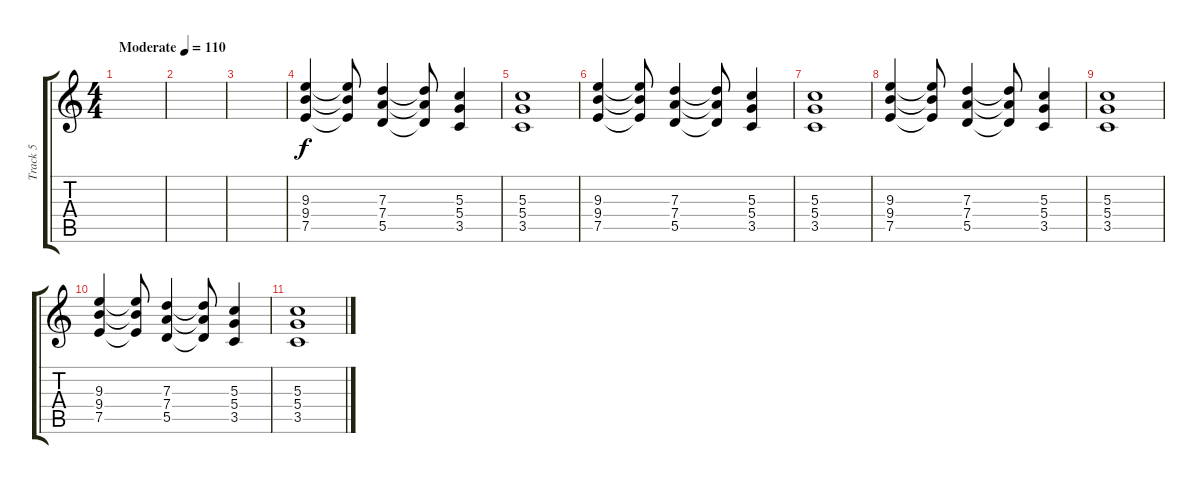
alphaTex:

\track ("Track 5" "Track 5") {instrument overdrivenguitar}
\staff {score tabs}
\tuning (E4 B3 G3 D3 A2 E2) {hide}
\ts (4 4)
\tempo (110 "Moderate")
\clef g2
\ks c
|
|
|
(9.3 9.4 7.5).4 (9.3{t} 9.4{t} 7.5{t}).8 (7.3 7.4 5.5).4 (7.3{t} 7.4{t} 5.5{t}).8 (5.3 5.4 3.5).4 |
(5.3 5.4 3.5).1 |
(9.3 9.4 7.5).4 (9.3{t} 9.4{t} 7.5{t}).8 (7.3 7.4 5.5).4 (7.3{t} 7.4{t} 5.5{t}).8 (5.3 5.4 3.5).4 |
(5.3 5.4 3.5).1 |
(9.3 9.4 7.5).4 (9.3{t} 9.4{t} 7.5{t}).8 (7.3 7.4 5.5).4 (7.3{t} 7.4{t} 5.5{t}).8 (5.3 5.4 3.5).4 |
(5.3 5.4 3.5).1 |
(9.3 9.4 7.5).4 (9.3{t} 9.4{t} 7.5{t}).8 (7.3 7.4 5.5).4 (7.3{t} 7.4{t} 5.5{t}).8 (5.3 5.4 3.5).4 |
(5.3 5.4 3.5).1
